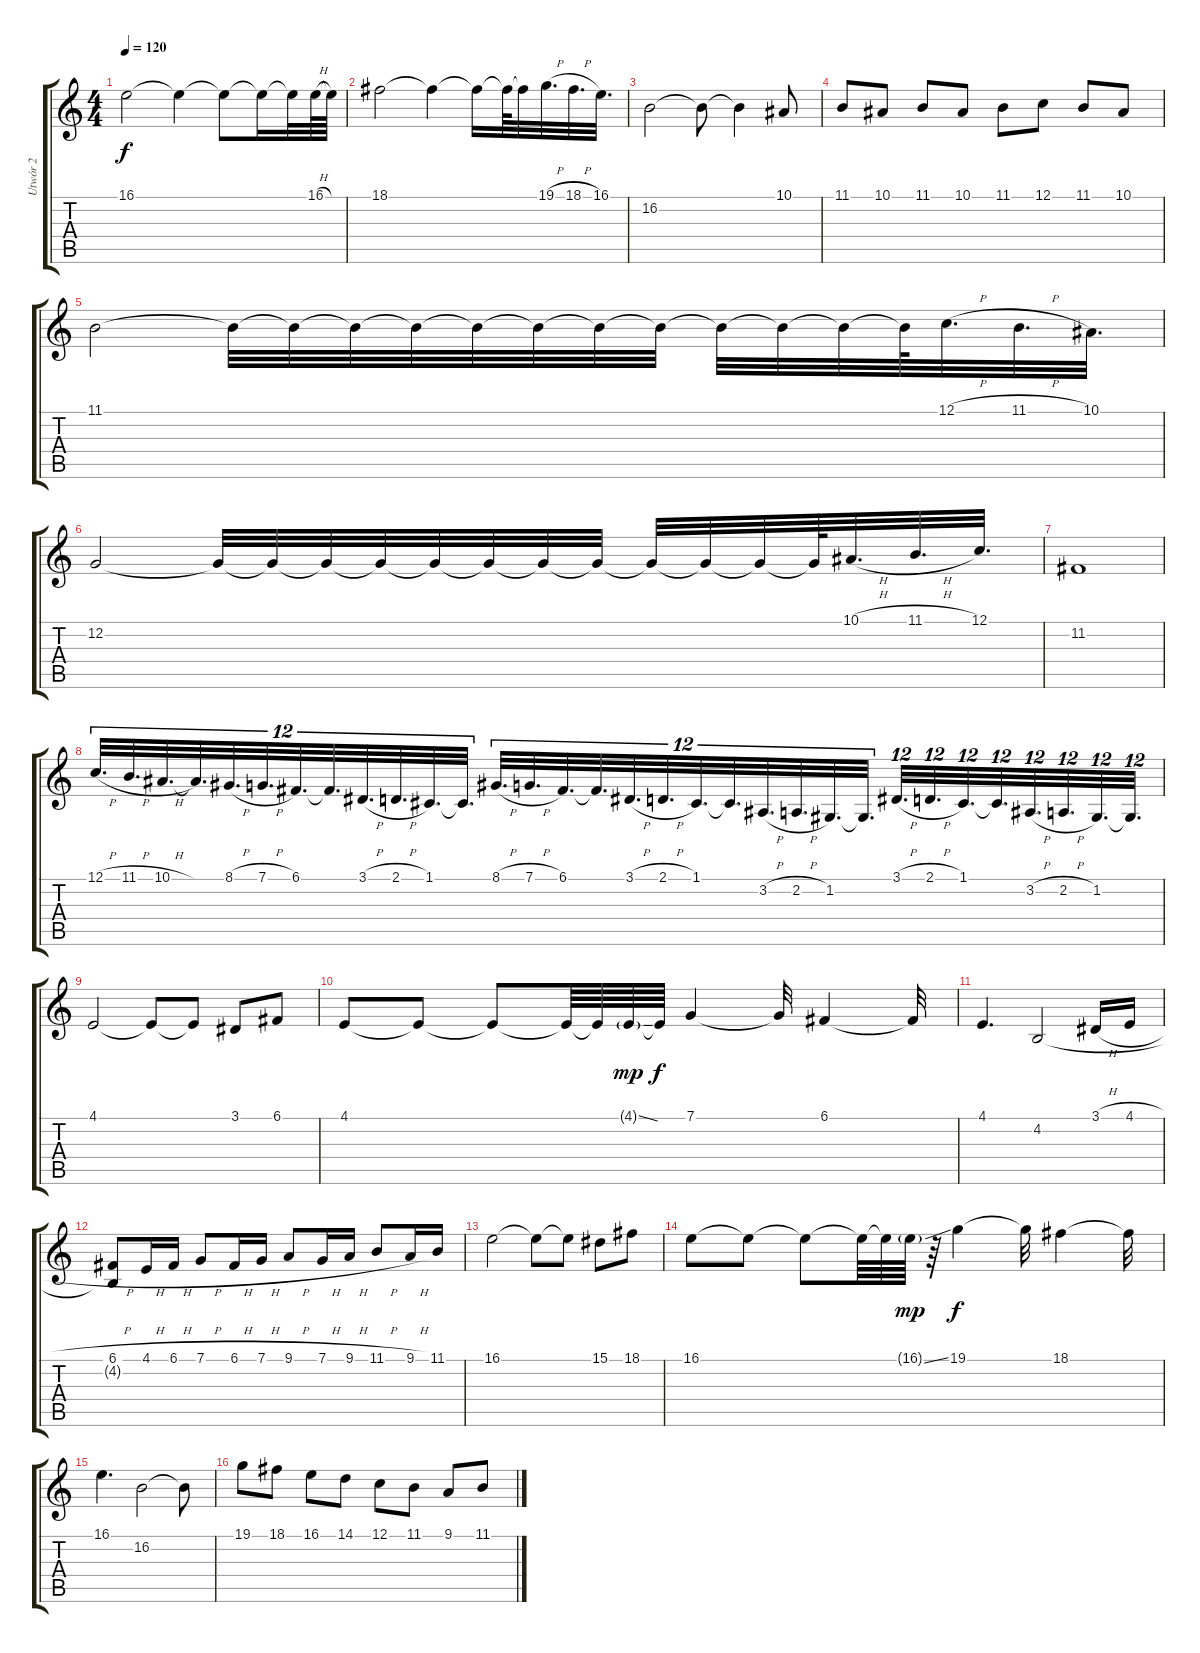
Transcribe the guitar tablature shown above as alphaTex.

\track ("Utwór 2" "Utwór 2") {instrument acousticgrandpiano}
\staff {score tabs}
\tuning (C4 G3 Eb3 Bb2 F2 C2) {hide}
\ts (4 4)
\tempo 120
\clef g2
\ks c
16.1.2{dy f instrument acousticgrandpiano} 16.1{t}.4 16.1{t}.8 16.1{t}.16 16.1{t}.32 16.1{h}.64 16.1{t}.64 |
18.1.2 18.1{t}.4 18.1{t}.16 18.1{t}.64 18.1{t}.32 19.1{h}.32{d} 18.1{h}.32{d} 16.1.32{d} |
16.2.2 16.2{t}.8 16.2{t}.4 10.1.8 |
11.1.8 10.1.8 11.1.8 10.1.8 11.1.8 12.1.8 11.1.8 10.1.8 |
11.1.2 11.1{t}.32 11.1{t}.32 11.1{t}.32 11.1{t}.32 11.1{t}.32 11.1{t}.32 11.1{t}.32 11.1{t}.32 11.1{t}.32 11.1{t}.32 11.1{t}.32 11.1{t}.64 12.1{h}.32{d} 11.1{h}.32{d} 10.1.32{d} |
12.2.2 12.2{t}.32 12.2{t}.32 12.2{t}.32 12.2{t}.32 12.2{t}.32 12.2{t}.32 12.2{t}.32 12.2{t}.32 12.2{t}.32 12.2{t}.32 12.2{t}.32 12.2{t}.64 10.1{h}.32{d} 11.1{h}.32{d} 12.1.32{d} |
11.2.1 |
12.1{h}.32{d tu (12 8)} 11.1{h}.32{d tu (12 8)} 10.1{h}.32{d tu (12 8)} 10.1{t}.32{d tu (12 8)} 8.1{h}.32{d tu (12 8)} 7.1{h}.32{d tu (12 8)} 6.1.32{d tu (12 8)} 6.1{t}.32{d tu (12 8)} 3.1{h}.32{d tu (12 8)} 2.1{h}.32{d tu (12 8)} 1.1.32{d tu (12 8)} 1.1{t}.32{d tu (12 8)} 8.1{h}.32{d tu (12 8)} 7.1{h}.32{d tu (12 8)} 6.1.32{d tu (12 8)} 6.1{t}.32{d tu (12 8)} 3.1{h}.32{d tu (12 8)} 2.1{h}.32{d tu (12 8)} 1.1.32{d tu (12 8)} 1.1{t}.32{d tu (12 8)} 3.2{h}.32{d tu (12 8)} 2.2{h}.32{d tu (12 8)} 1.2.32{d tu (12 8)} 1.2{t}.32{d tu (12 8)} 3.1{h}.32{d tu (12 8)} 2.1{h}.32{d tu (12 8)} 1.1.32{d tu (12 8)} 1.1{t}.32{d tu (12 8)} 3.2{h}.32{d tu (12 8)} 2.2{h}.32{d tu (12 8)} 1.2.32{d tu (12 8)} 1.2{t}.32{d tu (12 8)} |
4.1.2 4.1{t}.8 4.1{t}.8 3.1.8 6.1.8 |
4.1.8 4.1{t}.8 4.1{t}.8 4.1{t}.64 4.1{t}.64 4.1{ss g}.64{dy mp} 4.1{t}.64{dy f} 7.1.4 7.1{t}.32 6.1.4 6.1{t}.32 |
4.1.4{d} 4.2.2 3.1{h}.16 4.1{h}.16 |
(6.1{h} 4.2{t}).8 4.1{h}.16 6.1{h}.16 7.1{h}.8 6.1{h}.16 7.1{h}.16 9.1{h}.8 7.1{h}.16 9.1{h}.16 11.1{h}.8 9.1{h}.16 11.1.16 |
16.1.2 16.1{t}.8 16.1{t}.8 15.1.8 18.1.8 |
16.1.8 16.1{t}.8 16.1{t}.8 16.1{t}.64 16.1{t}.64 16.1{ss g}.64{dy mp} r.64 19.1.4{dy f} 19.1{t}.32 18.1.4 18.1{t}.32 |
16.1.4{d} 16.2.2 16.2{t}.8 |
19.1.8 18.1.8 16.1.8 14.1.8 12.1.8 11.1.8 9.1.8 11.1.8
